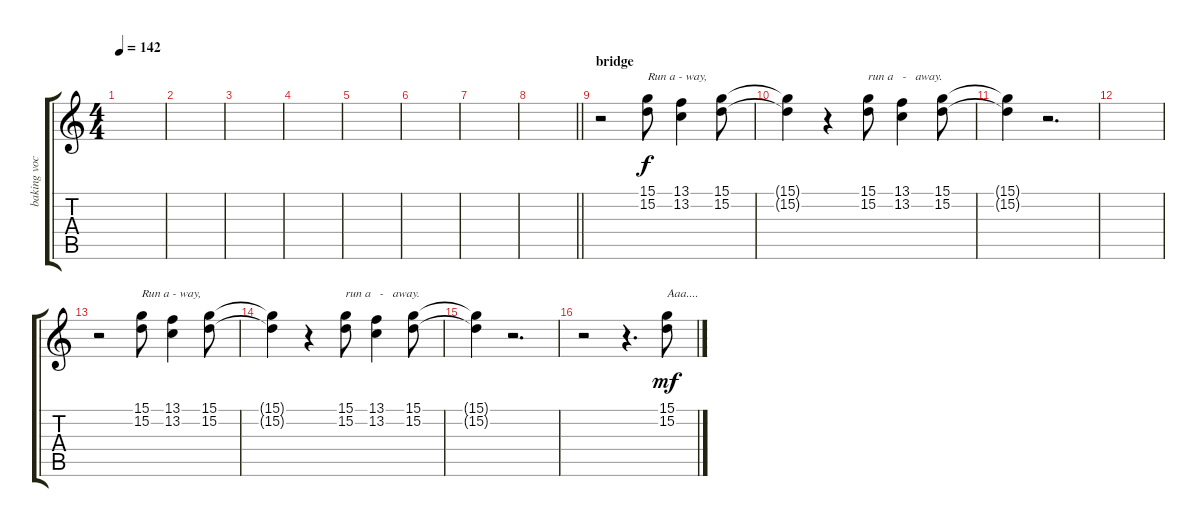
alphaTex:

\track ("baking vocals" "baking voc") {instrument sopranosax}
\staff {score tabs}
\tuning (E4 B3 G3 D3 A2 D2) {hide}
\ts (4 4)
\tempo 142
\clef g2
\ks c
|
|
|
|
|
|
|
\barLineRight lightlight
|
\section ("" "bridge")
r.2 (15.1 15.2).8{txt "Run a - way,"} (13.1 13.2).4 (15.1 15.2).8 |
(15.1{t} 15.2{t}).4 r.4 (15.1 15.2).8{txt "run a   -   away."} (13.1 13.2).4 (15.1 15.2).8 |
(15.1{t} 15.2{t}).4 r.2{d} |
|
r.2 (15.1 15.2).8{txt "Run a - way,"} (13.1 13.2).4 (15.1 15.2).8 |
(15.1{t} 15.2{t}).4 r.4 (15.1 15.2).8{txt "run a   -   away."} (13.1 13.2).4 (15.1 15.2).8 |
(15.1{t} 15.2{t}).4 r.2{d} |
r.2 r.4{d} (15.1 15.2).8{txt "Aaa...." dy mf}
